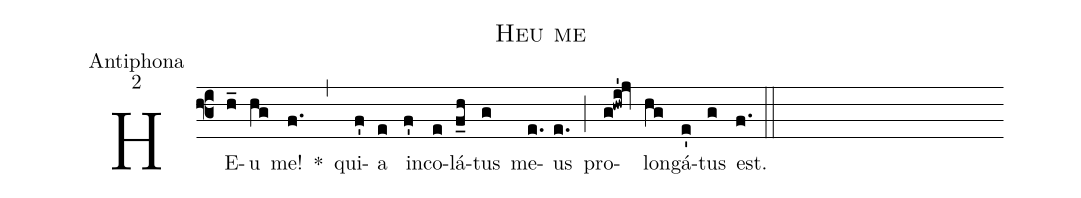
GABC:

name:Heu me;
office-part:Antiphona;
mode:2;
%%
(f3) HE(h_)u(hg) me!(f.) *(,) qui(f')a(e) in(f')co(e)lá(f_h)tus(g) me(e.)us(e.) (;) pro(g!hwi'!jv)lon(hg)gá(e')tus(g) est.(f.) (::)
